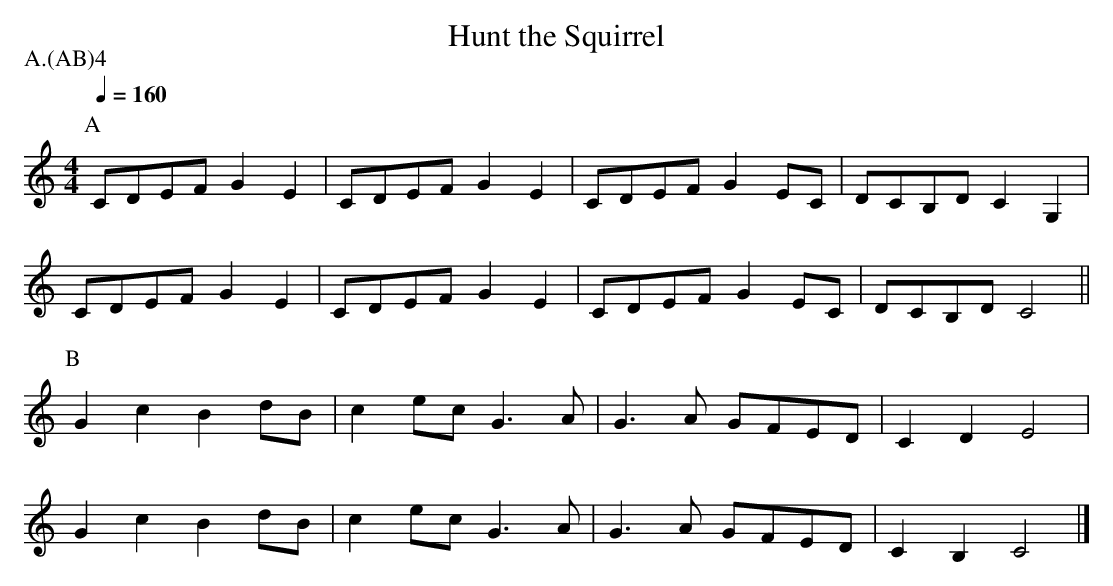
X:1
T:Hunt the Squirrel
P:A.(AB)4
Q:1/4=160
M:4/4
L:1/4
K:Cmaj clef=treble
P:A
C/2D/2E/2F/2 G E | C/2D/2E/2F/2 G E | C/2D/2E/2F/2G E/2C/2 | D/2C/2B,/2D/2 C G, |
C/2D/2E/2F/2 G E | C/2D/2E/2F/2 G E | C/2D/2E/2F/2 G E/2C/2 | D/2C/2B,/2D/2 C2 ||
P:B
G c B d/2B/2 | c e/2c/2 G>A | G>A G/2F/2E/2D/2 | C D E2 |
G c B d/2B/2 | c e/2c/2 G>A | G>A G/2F/2E/2D/2 | C B, C2 |]
